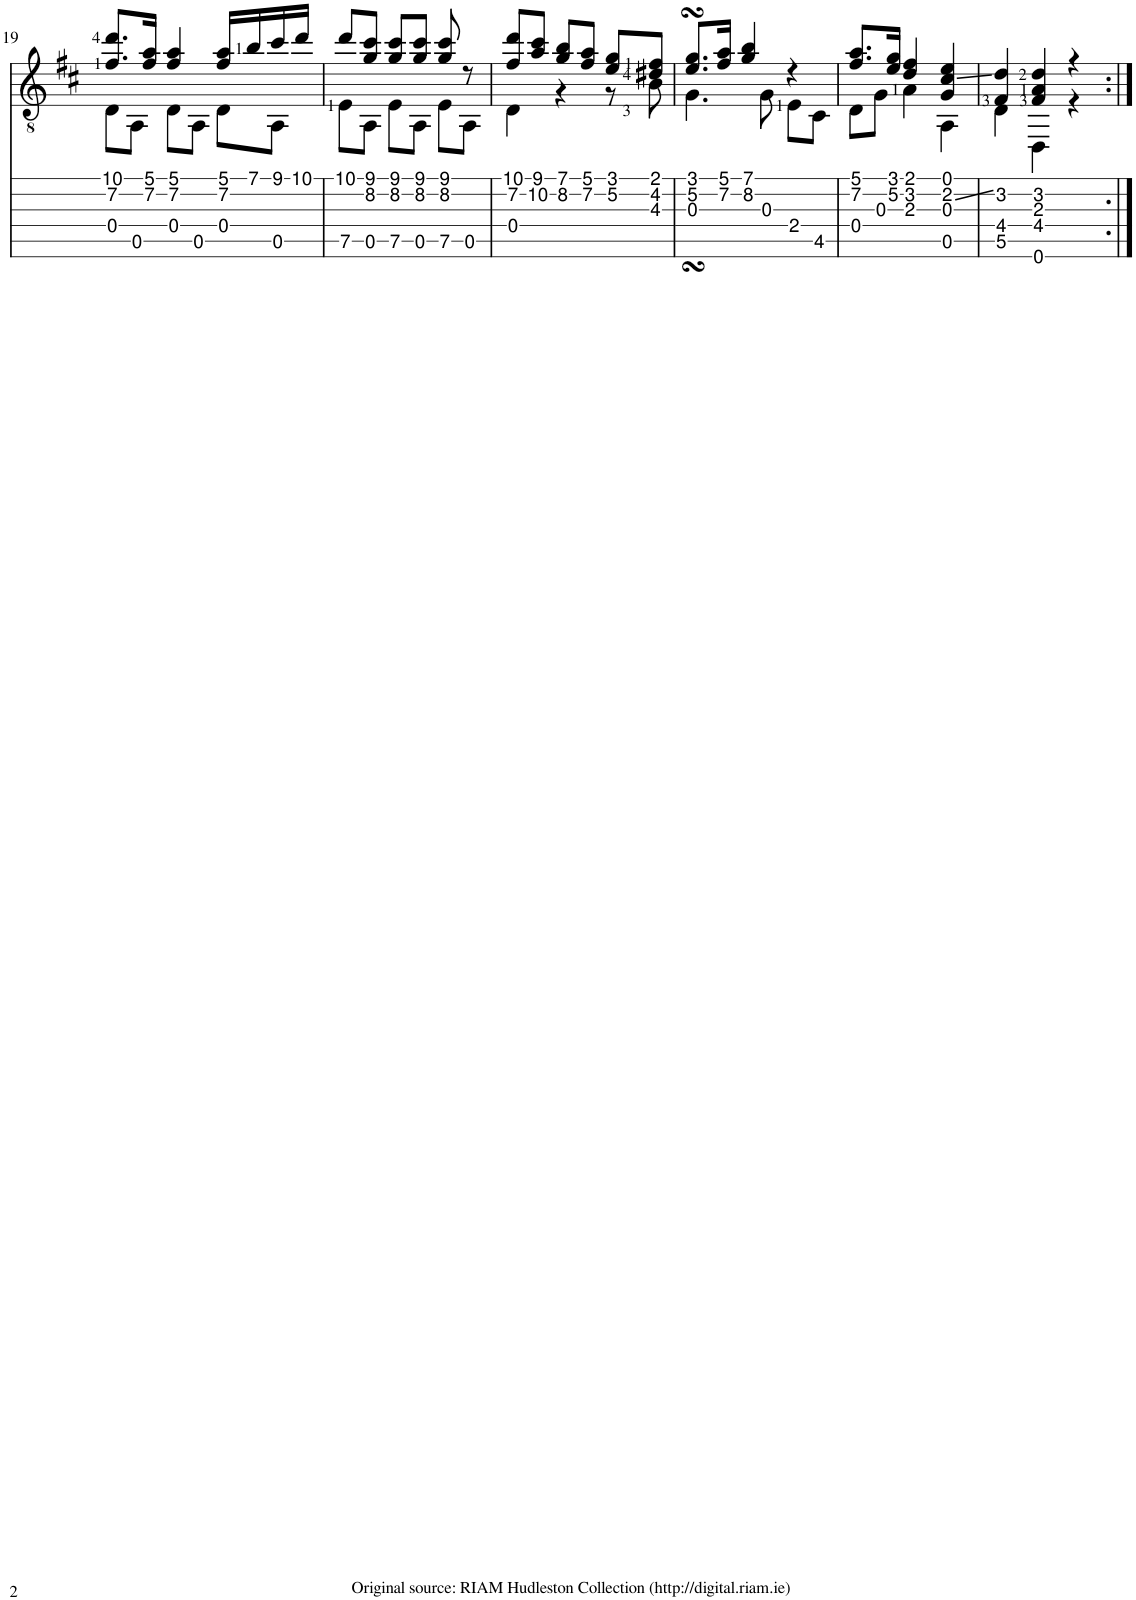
**kern	**kern
*part1	*part1
*staff2	*staff1
*I"Guitar	*
*I'Guit.	*
!!LO:PB:g=z
*	*clefGv2
*k[f#c#]	*k[f#c#]
*M3/4	*M3/4
=19	=19
*^	*^
8.f#\ 8.dd\L	8DL	8.f#/ 8.dd/L	8D\L
.	8AAJ	.	8AA\J
16f#\ 16a\Jk	.	16f#/ 16a/Jk	.
4f# 4a	8DL	4f#/ 4a/	8D\L
.	8AAJ	.	8AA\J
16f#\ 16a\LL	8DL	16f#/ 16a/LL	8D\L
16bJ	.	16b/	.
16cc#L	8AAJ	16cc#/	8AA\J
16ddJJ	.	16dd/JJ	.
=20	=20	=20	=20
8ddL	8EL	8dd/L	8E\L
8g\ 8cc#\J	8AAJ	8g/ 8cc#/J	8AA\J
8g\ 8cc#\L	8EL	8g/ 8cc#/L	8E\L
8g\ 8cc#\J	8AAJ	8g/ 8cc#/J	8AA\J
8g 8cc#	8EL	8g/ 8cc#/	8E\L
8r	8AAJ	8r	8AA\J
=21	=21	=21	=21
8f#\ 8dd\L	4D	8f#/ 8dd/L	4D\
8a\ 8cc#\J	.	8a/ 8cc#/J	.
8g\ 8b\L	4r	8g/ 8b/L	4r
8f#\ 8a\J	.	8f#/ 8a/J	.
8e\ 8g\L	8r	8e/ 8g/L	8r
8d#\ 8f#\J	8B	8d#X/ 8f#/J	8B\
=22	=22	=22	=22
8.esSSS\ 8.gsSSS\L	4.G	8.e/sSSS 8.g/sSSSL	4.G\
16f#\ 16a\Jk	.	16f#/ 16a/Jk	.
4g 4b	.	4g/ 4b/	.
.	8G	.	8G\
4r	8EL	4r	8E\L
.	8C#J	.	8C#\J
=23	=23	=23	=23
8.f#\ 8.a\L	8DL	8.f#/ 8.a/L	8D\L
.	8GJ	.	8G\J
16e\ 16g\Jk	.	16e/ 16g/Jk	.
4d 4f#	4A	4d/ 4f#/	4A\
4G 4c# 4e	4AA	4G/ 4c#/ 4e/	4AA\
=24	=24	=24	=24
4F# 4d	4D	4F#/ 4d/	4D\
4F# 4A 4d	4DD	4F#/ 4A/ 4d/	4DD\
4r	4r	4r	4r
*v	*v	*	*
*	*v	*v
=:|!	=:|!
*-	*-
